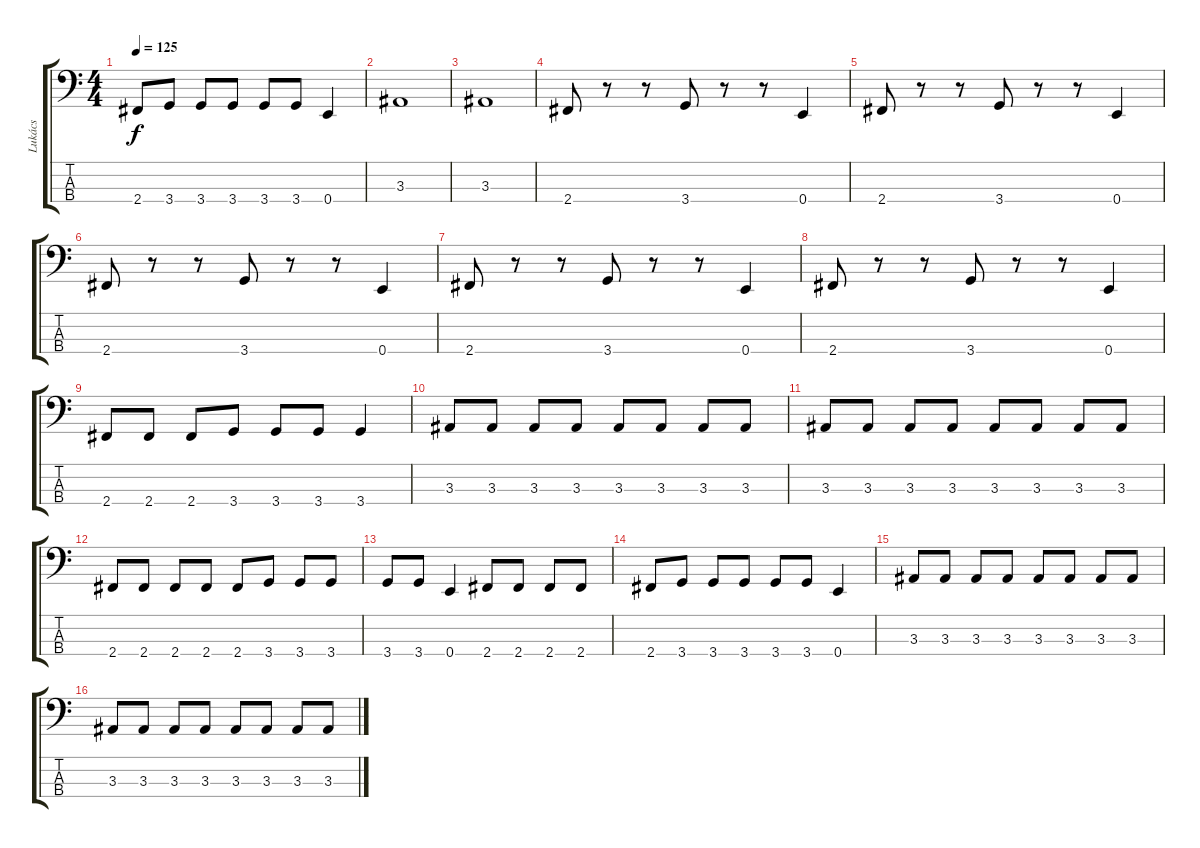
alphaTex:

\track ("Lukács" "Lukács") {instrument electricbasspick}
\staff {score tabs}
\tuning (B1 A1 G1 E1) {hide}
\ts (4 4)
\tempo 125
\clef f4
\ks c
2.4.8{dy f} 3.4.8 3.4.8 3.4.8 3.4.8 3.4.8 0.4.4 |
3.3.1 |
3.3.1 |
2.4.8 r.8 r.8 3.4.8 r.8 r.8 0.4.4 |
2.4.8 r.8 r.8 3.4.8 r.8 r.8 0.4.4 |
2.4.8 r.8 r.8 3.4.8 r.8 r.8 0.4.4 |
2.4.8 r.8 r.8 3.4.8 r.8 r.8 0.4.4 |
2.4.8 r.8 r.8 3.4.8 r.8 r.8 0.4.4 |
2.4.8 2.4.8 2.4.8 3.4.8 3.4.8 3.4.8 3.4.4 |
3.3.8 3.3.8 3.3.8 3.3.8 3.3.8 3.3.8 3.3.8 3.3.8 |
3.3.8 3.3.8 3.3.8 3.3.8 3.3.8 3.3.8 3.3.8 3.3.8 |
2.4.8 2.4.8 2.4.8 2.4.8 2.4.8 3.4.8 3.4.8 3.4.8 |
3.4.8 3.4.8 0.4.4 2.4.8 2.4.8 2.4.8 2.4.8 |
2.4.8 3.4.8 3.4.8 3.4.8 3.4.8 3.4.8 0.4.4 |
3.3.8 3.3.8 3.3.8 3.3.8 3.3.8 3.3.8 3.3.8 3.3.8 |
3.3.8 3.3.8 3.3.8 3.3.8 3.3.8 3.3.8 3.3.8 3.3.8
